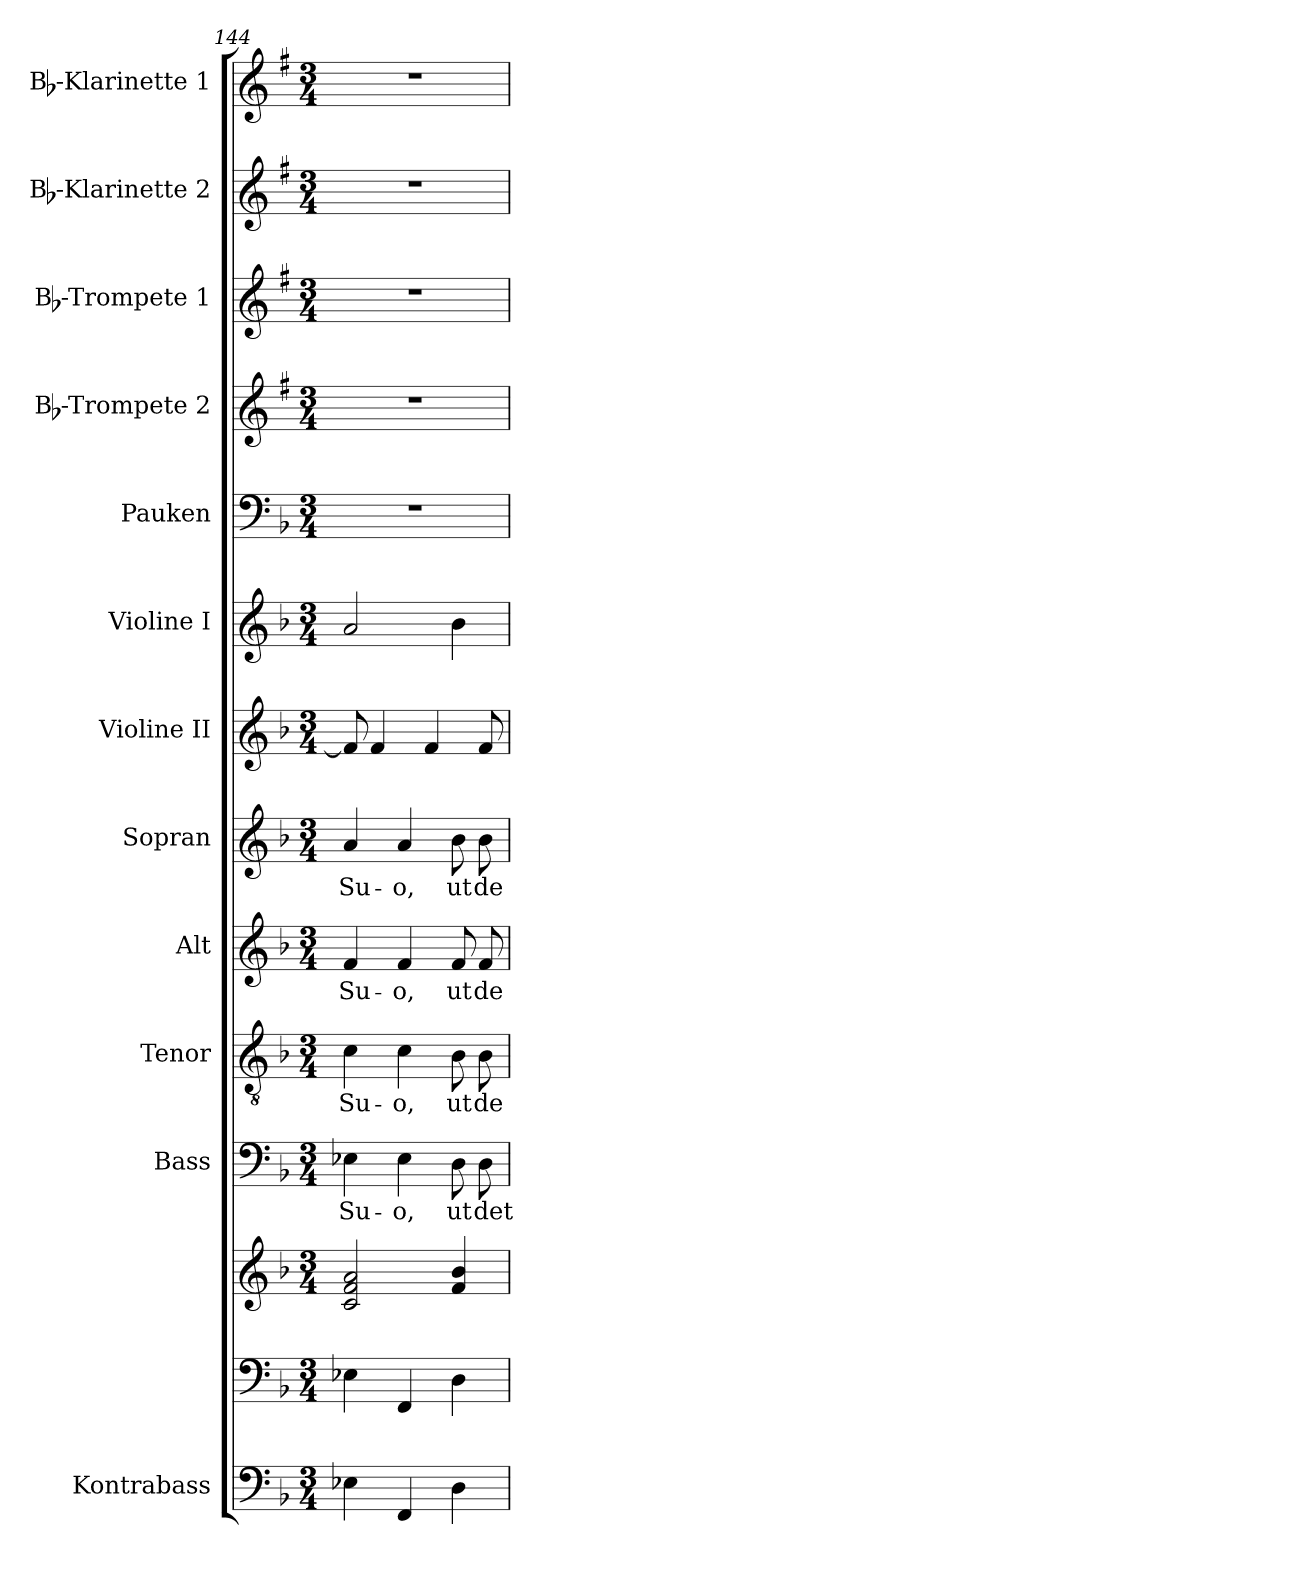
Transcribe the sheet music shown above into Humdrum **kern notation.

**kern	**kern	**kern	**kern	**text	**kern	**text	**kern	**text	**kern	**text	**kern	**kern	**kern	**kern	**kern	**kern	**kern
*part13	*part12	*part12	*part11	*part11	*part10	*part10	*part9	*part9	*part8	*part8	*part7	*part6	*part5	*part4	*part3	*part2	*part1
*staff14	*staff13	*staff12	*staff11	*staff11	*staff10	*staff10	*staff9	*staff9	*staff8	*staff8	*staff7	*staff6	*staff5	*staff4	*staff3	*staff2	*staff1
*I"Kontrabass	*	*	*I"Bass	*	*I"Tenor	*	*I"Alt	*	*I"Sopran	*	*I"Violine II	*I"Violine I	*I"Pauken	*I"Bb-Trompete 2	*I"Bb-Trompete 1	*I"Bb-Klarinette 2	*I"Bb-Klarinette 1
*I'Kb.	*	*	*I'B.	*	*I'T.	*	*I'A.	*	*I'S.	*	*I'Vl. II	*I'Vl. I	*I'Pk.	*I'Bb Trp. 2	*I'Bb Trp. 1	*I'Bb Kl. 2	*I'Bb Kl. 1
*clefF4	*clefF4	*clefG2	*clefF4	*	*clefGv2	*	*clefG2	*	*clefG2	*	*clefG2	*clefG2	*clefF4	*clefG2	*clefG2	*clefG2	*clefG2
*ITrd7c12	*	*	*	*	*	*	*	*	*	*	*	*	*	*ITrd1c2	*ITrd1c2	*ITrd1c2	*ITrd1c2
*k[b-]	*k[b-]	*k[b-]	*k[b-]	*	*k[b-]	*	*k[b-]	*	*k[b-]	*	*k[b-]	*k[b-]	*k[b-]	*k[b-]	*k[b-]	*k[b-]	*k[b-]
*F:	*F:	*F:	*F:	*	*F:	*	*F:	*	*F:	*	*F:	*F:	*F:	*F:	*F:	*F:	*F:
*M3/4	*M3/4	*M3/4	*M3/4	*	*M3/4	*	*M3/4	*	*M3/4	*	*M3/4	*M3/4	*M3/4	*M3/4	*M3/4	*M3/4	*M3/4
=144	=144	=144	=144	=144	=144	=144	=144	=144	=144	=144	=144	=144	=144	=144	=144	=144	=144
!	!	!	!	!LO:LY:b	!	!LO:LY:b	!	!LO:LY:b	!	!LO:LY:b	!	!	!	!	!	!	!
4EE-X\	4E-X\	2c/ 2f/ 2a/	4E-X\	Su-	4c\	Su-	4f/	Su-	4a/	Su-	8f/]	2a/	2.r	2.r	2.r	2.r	2.r
.	.	.	.	.	.	.	.	.	.	.	4f/	.	.	.	.	.	.
!	!	!	!	!LO:LY:b	!	!LO:LY:b	!	!LO:LY:b	!	!LO:LY:b	!	!	!	!	!	!	!
4FFF/	4FF/	.	4E-\	-o,	4c\	-o,	4f/	-o,	4a/	-o,	.	.	.	.	.	.	.
.	.	.	.	.	.	.	.	.	.	.	4f/	.	.	.	.	.	.
!	!	!	!	!LO:LY:b	!	!LO:LY:b	!	!LO:LY:b	!	!LO:LY:b	!	!	!	!	!	!	!
4DD\	4D\	4f/ 4b-/	8D\	ut	8B-\	ut	8f/	ut	8b-\	ut	.	4b-\	.	.	.	.	.
!	!	!	!	!LO:LY:b	!	!LO:LY:b	!	!LO:LY:b	!	!LO:LY:b	!	!	!	!	!	!	!
.	.	.	8D\	det	8B-\	de	8f/	de	8b-\	de	8f/	.	.	.	.	.	.
=	=	=	=	=	=	=	=	=	=	=	=	=	=	=	=	=	=
*-	*-	*-	*-	*-	*-	*-	*-	*-	*-	*-	*-	*-	*-	*-	*-	*-	*-
